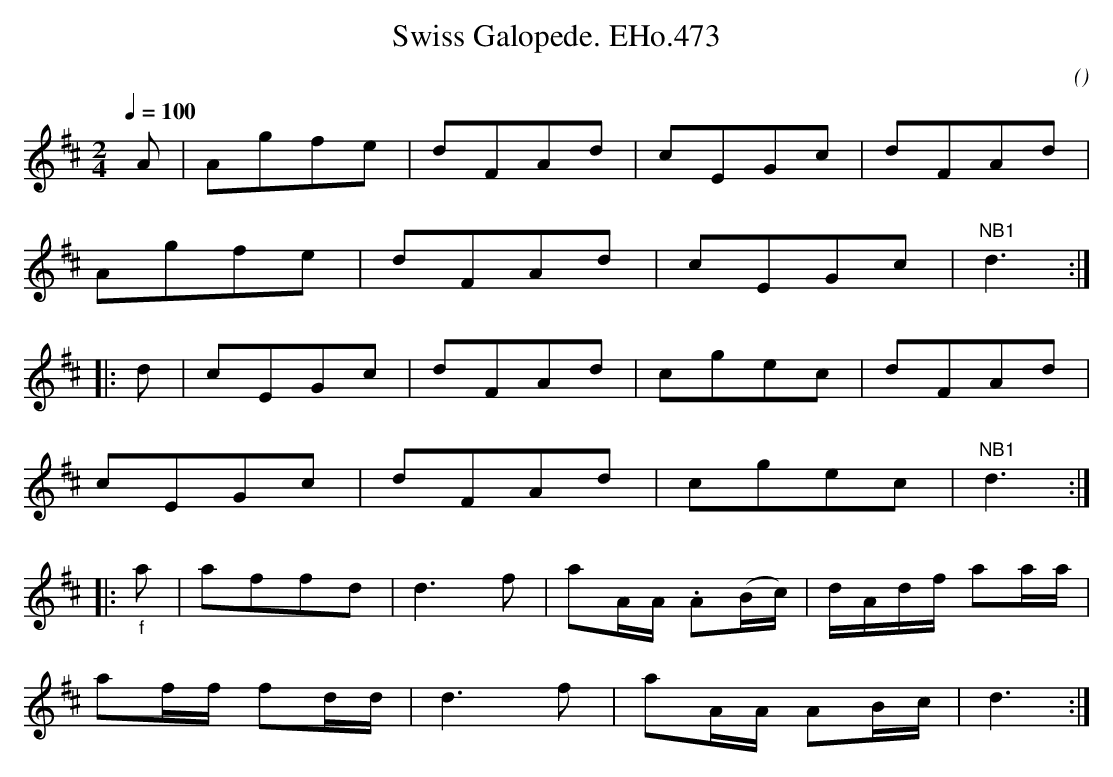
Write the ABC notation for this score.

X:1
T:Swiss Galopede. EHo.473
M:2/4
L:1/8
Q:1/4=100
C:
O:
K:D
yA | Agfe | dFAd | cEGc | dFAd |
Agfe | dFAd | cEGc | "NB1"d3 :|
|: d | cEGc | dFAd | cgec | dFAd |
cEGc | dFAd | cgec |"NB1" d3 :|
|:"_f"a | affd | d3f | aA/A/ .A(B/c/) | d/A/d/f/ aa/a/ |
af/f/ fd/d/ | d3f | aA/A/ AB/c/ | d3 :|
